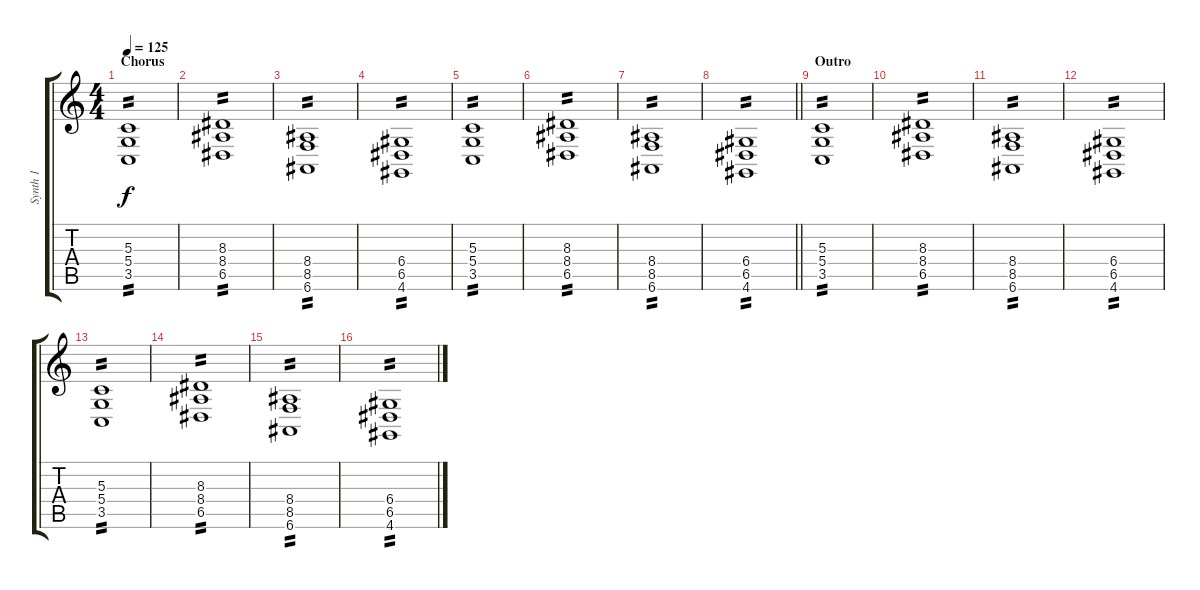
\track ("Synth 1" "Synth 1") {instrument stringensemble1}
\staff {score tabs}
\tuning (E4 B3 G3 D3 A2 E2) {hide}
\ts (4 4)
\section ("" "Chorus")
\tempo 125
\clef g2
\ks c
(5.3 5.4 3.5).1{tp 2 dy f} |
(8.3 8.4 6.5).1{tp 2} |
(8.4 8.5 6.6).1{tp 2} |
(6.4 6.5 4.6).1{tp 2} |
(5.3 5.4 3.5).1{tp 2} |
(8.3 8.4 6.5).1{tp 2} |
(8.4 8.5 6.6).1{tp 2} |
\barLineRight lightlight
(6.4 6.5 4.6).1{tp 2} |
\section ("" "Outro")
(5.3 5.4 3.5).1{tp 2} |
(8.3 8.4 6.5).1{tp 2} |
(8.4 8.5 6.6).1{tp 2} |
(6.4 6.5 4.6).1{tp 2} |
(5.3 5.4 3.5).1{tp 2} |
(8.3 8.4 6.5).1{tp 2} |
(8.4 8.5 6.6).1{tp 2} |
(6.4 6.5 4.6).1{tp 2}
